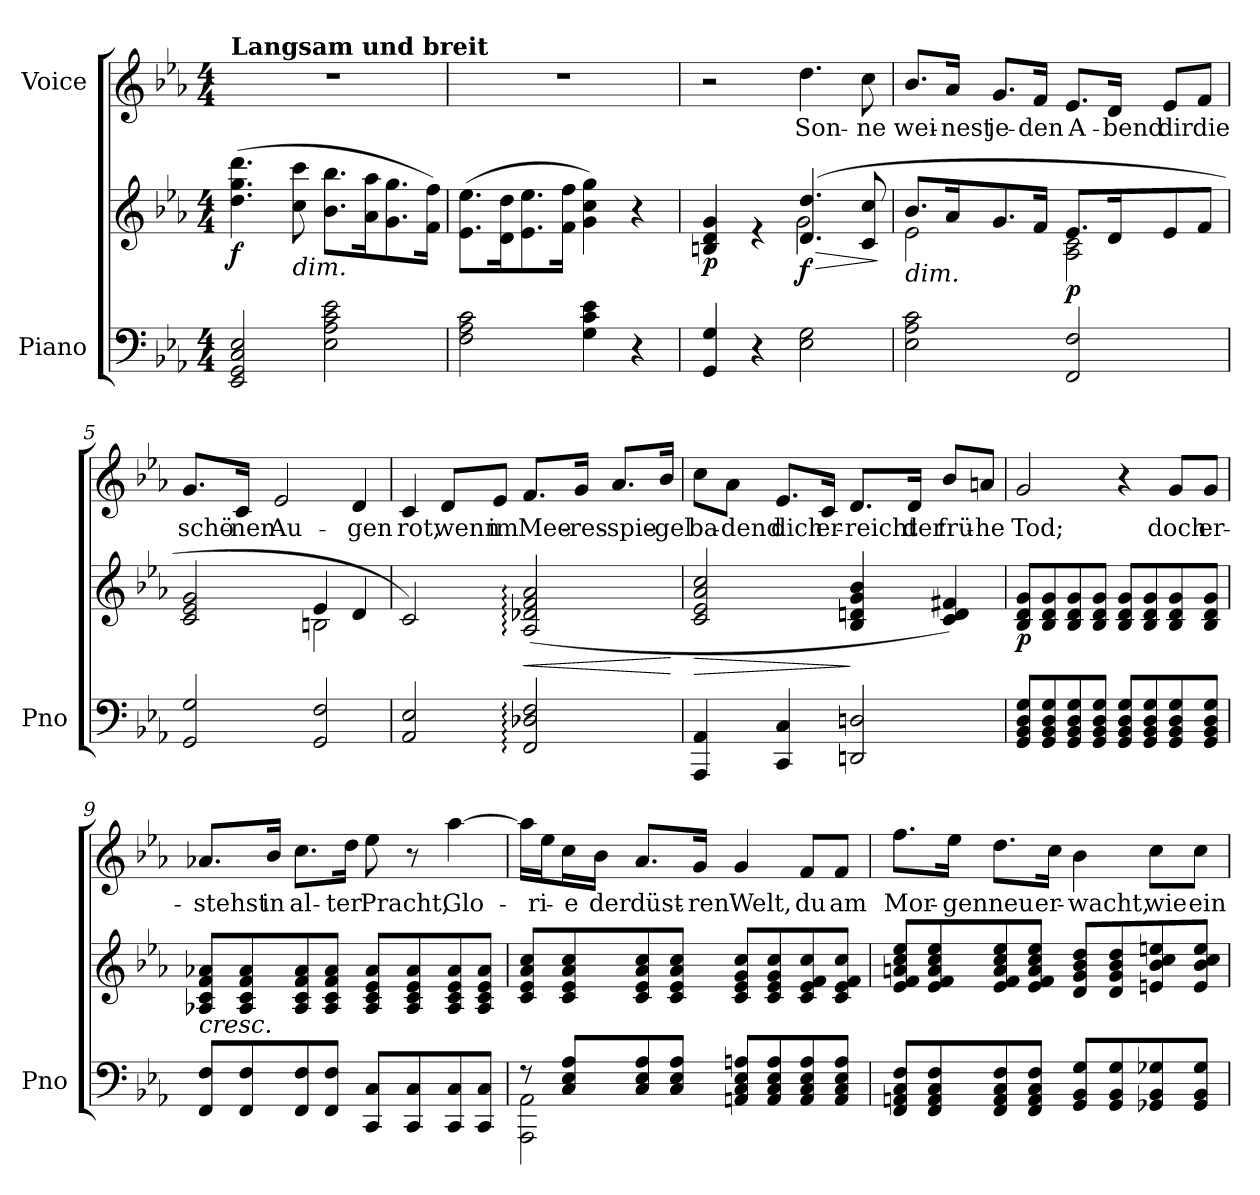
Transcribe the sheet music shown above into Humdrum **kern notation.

**kern	**kern	**dynam	**kern	**text
*part2	*part2	*part2	*part1	*part1
*staff3	*staff2	*staff2/3	*staff1	*staff1
*I"Piano	*	*	*I"Voice	*
*I'Pno	*	*	*	*
*clefF4	*clefG2	*	*clefG2	*
*k[b-e-a-]	*k[b-e-a-]	*	*k[b-e-a-]	*
*M4/4	*M4/4	*	*M4/4	*
=1	=1	=1	=1	=1
!	!	!	!LO:TX:a:B:t=Langsam und breit	!
!	!	!LO:DY:b	!	!
2EE-/ 2GG/ 2C/ 2E-/	(>4.dd\ 4.gg\ 4.ddd\	f	1r	.
!	!LO:TX:b:i:t=dim.	!	!	!
.	8cc\ 8ccc\	.	.	.
2E-\ 2A-\ 2c\ 2e-\	8.b-\ 8.bb-\L	.	.	.
.	16a-\ 16aa-\K	.	.	.
.	8.g\ 8.gg\	.	.	.
.	16f\ 16ff\Jk)	.	.	.
=2	=2	=2	=2	=2
2F\ 2A-\ 2c\	(>8.e-\ 8.ee-\L	.	1r	.
.	16d\ 16dd\K	.	.	.
.	8.e-\ 8.ee-\	.	.	.
.	16f\ 16ff\Jk	.	.	.
4G\ 4c\ 4e-\	4g\ 4cc\ 4gg\)	.	.	.
4r	4r	.	.	.
=3	=3	=3	=3	=3
*	*^	*	*	*
!	!	!	!LO:DY:b	!	!
4GG/ 4G/	4Bn/ 4d/ 4g/	2ryy	p	2r	.
4r	4re	.	.	.	.
!	!	!	!LO:HP:b	!	!LO:LY:b
!	!	!	!LO:DY:n=1:b	!	!
2E-\ 2G\	(>4.d/ 4.dd/	2g\	> f	4.dd\	Son-
!	!	!	!	!	!LO:LY:b
.	8c/ 8cc/	.	.	8cc\	-ne
*	*v	*v	*	*	*
.	.	]	.	.
=4	=4	=4	=4	=4
*	*^	*	*	*
!	!LO:TX:b:i:t=dim.	!	!	!	!
!	!	!	!	!	!LO:LY:b
2E-\ 2A-\ 2c\	8.b-/L	2e-\	.	8.b-/L	wei-
!	!	!	!	!	!LO:LY:b
.	16a-/K	.	.	16a-/Jk	-nest
!	!	!	!	!	!LO:LY:b
.	8.g/	.	.	8.g/L	je-
!	!	!	!	!	!LO:LY:b
.	16f/Jk	.	.	16f/Jk	-den
!	!	!	!LO:DY:b	!	!LO:LY:b
2FF/ 2F/	8.e-/L	2A-\ 2c\	p	8.e-/L	A-
!	!	!	!	!	!LO:LY:b
.	16d/K	.	.	16d/Jk	-bend
!	!	!	!	!	!LO:LY:b
.	8e-/	.	.	8e-/L	dir
!	!	!	!	!	!LO:LY:b
.	8f/J	.	.	8f/J	die
!!LO:LB:g=z
=5	=5	=5	=5	=5	=5
!	!	!	!	!	!LO:LY:b
2GG/ 2G/	2c/ 2e-/ 2g/	2ryy	.	8.g/L	schö-
!	!	!	!	!	!LO:LY:b
.	.	.	.	16c/Jk	-nen
!	!	!	!	!	!LO:LY:b
.	.	.	.	2e-/	Au-
2GG/ 2F/	4e-/	2Bn\	.	.	.
!	!	!	!	!	!LO:LY:b
.	4d/	.	.	4d/	-gen
*	*v	*v	*	*	*
=6	=6	=6	=6	=6
!	!	!	!	!LO:LY:b
2AA-/ 2E-/	2c/)	.	4c/	rot,
!	!	!	!	!LO:LY:b
.	.	.	8d/L	wenn
!	!	!	!	!LO:LY:b
.	.	.	8e-/J	im
!	!	!LO:HP:b	!	!LO:LY:b
2FF/: 2D-X/: 2F/:	(>2A-/: 2d-X/: 2f/: 2a-/:	<	8.f/L	Mee-
!	!	!	!	!LO:LY:b
.	.	.	16g/Jk	-res-
!	!	!	!	!LO:LY:b
.	.	.	8.a-/L	-spie-
!	!	!	!	!LO:LY:b
.	.	.	16b-/Jk	-gel
.	.	[	.	.
=7	=7	=7	=7	=7
!	!	!LO:HP:b	!	!LO:LY:b
4AAA-/ 4AA-/	2c/ 2e-/ 2a-/ 2cc/	>	8cc\L	ba-
!	!	!	!	!LO:LY:b
.	.	.	8a-\J	-dend
!	!	!	!	!LO:LY:b
4CC/ 4C/	.	.	8.e-/L	dich
!	!	!	!	!LO:LY:b
.	.	.	16c/Jk	er-
!	!	!	!	!LO:LY:b
2DDn/ 2Dn/	4B-/ 4dn/ 4g/ 4b-/	]	8.d/L	-reicht
!	!	!	!	!LO:LY:b
.	.	.	16d/Jk	der
!	!	!	!	!LO:LY:b
.	4c/ 4d/ 4f#X/)	.	8b-/L	frü-
!	!	!	!	!LO:LY:b
.	.	.	8an/J	-he
!!LO:LB:g=z
=8	=8	=8	=8	=8
!	!	!LO:DY:b	!	!LO:LY:b
8GG/ 8BB-/ 8D/ 8G/L	8B-/ 8d/ 8g/L	p	2g/	Tod;
8GG/ 8BB-/ 8D/ 8G/	8B-/ 8d/ 8g/	.	.	.
8GG/ 8BB-/ 8D/ 8G/	8B-/ 8d/ 8g/	.	.	.
8GG/ 8BB-/ 8D/ 8G/J	8B-/ 8d/ 8g/J	.	.	.
8GG/ 8BB-/ 8D/ 8G/L	8B-/ 8d/ 8g/L	.	4r	.
8GG/ 8BB-/ 8D/ 8G/	8B-/ 8d/ 8g/	.	.	.
!	!	!	!	!LO:LY:b
8GG/ 8BB-/ 8D/ 8G/	8B-/ 8d/ 8g/	.	8g/L	doch
!	!	!	!	!LO:LY:b
8GG/ 8BB-/ 8D/ 8G/J	8B-/ 8d/ 8g/J	.	8g/J	er-
=9	=9	=9	=9	=9
!	!LO:TX:b:i:t=cresc.	!	!	!
!	!	!	!	!LO:LY:b
8FF/ 8F/L	8A-X/ 8c/ 8f/ 8a-X/L	.	8.a-X/L	-stehst
8FF/ 8F/	8A-/ 8c/ 8f/ 8a-/	.	.	.
!	!	!	!	!LO:LY:b
.	.	.	16b-/Jk	in
!	!	!	!	!LO:LY:b
8FF/ 8F/	8A-/ 8c/ 8f/ 8a-/	.	8.cc\L	al-
8FF/ 8F/J	8A-/ 8c/ 8f/ 8a-/J	.	.	.
!	!	!	!	!LO:LY:b
.	.	.	16dd\Jk	-ter
!	!	!	!	!LO:LY:b
8CC/ 8C/L	8A-/ 8c/ 8e-/ 8a-/L	.	8ee-\	Pracht,
8CC/ 8C/	8A-/ 8c/ 8e-/ 8a-/	.	8r	.
!	!	!	!	!LO:LY:b
8CC/ 8C/	8A-/ 8c/ 8e-/ 8a-/	.	[4aa-\	Glo-
8CC/ 8C/J	8A-/ 8c/ 8e-/ 8a-/J	.	.	.
=10	=10	=10	=10	=10
*^	*	*	*	*
8r	2AAA-\ 2AA-\	8c/ 8e-/ 8a-/ 8cc/L	.	16aa-\LL]	.
!	!	!	!	!	!LO:LY:b
.	.	.	.	16ee-\J	-ri-
!	!	!	!	!	!LO:LY:b
8C/ 8E-/ 8A-/L	.	8c/ 8e-/ 8a-/ 8cc/	.	16cc\L	-e
!	!	!	!	!	!LO:LY:b
.	.	.	.	16b-\JJ	der
!	!	!	!	!	!LO:LY:b
8C/ 8E-/ 8A-/	.	8c/ 8e-/ 8a-/ 8cc/	.	8.a-/L	düst-
8C/ 8E-/ 8A-/J	.	8c/ 8e-/ 8a-/ 8cc/J	.	.	.
!	!	!	!	!	!LO:LY:b
.	.	.	.	16g/Jk	-ren
!	!	!	!	!	!LO:LY:b
8AAn/ 8C/ 8E-/ 8An/L	2ryy	8c/ 8e-/ 8g/ 8cc/L	.	4g/	Welt,
8AA/ 8C/ 8E-/ 8A/	.	8c/ 8e-/ 8g/ 8cc/	.	.	.
!	!	!	!	!	!LO:LY:b
8AA/ 8C/ 8E-/ 8A/	.	8c/ 8e-/ 8f/ 8cc/	.	8f/L	du
!	!	!	!	!	!LO:LY:b
8AA/ 8C/ 8E-/ 8A/J	.	8c/ 8e-/ 8f/ 8cc/J	.	8f/J	am
*v	*v	*	*	*	*
!!LO:LB:g=z
=11	=11	=11	=11	=11
!	!	!	!	!LO:LY:b
8FF/ 8AAn/ 8C/ 8F/L	8e-/ 8f/ 8an/ 8cc/ 8ee-/L	.	8.ff\L	Mor-
8FF/ 8AA/ 8C/ 8F/	8e-/ 8f/ 8a/ 8cc/ 8ee-/	.	.	.
!	!	!	!	!LO:LY:b
.	.	.	16ee-\Jk	-gen
!	!	!	!	!LO:LY:b
8FF/ 8AA/ 8C/ 8F/	8e-/ 8f/ 8a/ 8cc/ 8ee-/	.	8.dd\L	neu
8FF/ 8AA/ 8C/ 8F/J	8e-/ 8f/ 8a/ 8cc/ 8ee-/J	.	.	.
!	!	!	!	!LO:LY:b
.	.	.	16cc\Jk	er-
!	!	!	!	!LO:LY:b
8GG/ 8BB-/ 8G/L	8d/ 8g/ 8b-/ 8dd/L	.	4b-\	-wacht,
8GG/ 8BB-/ 8G/	8d/ 8g/ 8b-/ 8dd/	.	.	.
!	!	!	!	!LO:LY:b
8GG-X/ 8BB-/ 8G-X/	8en/ 8b-/ 8cc/ 8een/	.	8cc\L	wie
!	!	!	!	!LO:LY:b
8GG-/ 8BB-/ 8G-/J	8e/ 8b-/ 8cc/ 8ee/J	.	8cc\J	ein
=	=	=	=	=
*-	*-	*-	*-	*-
